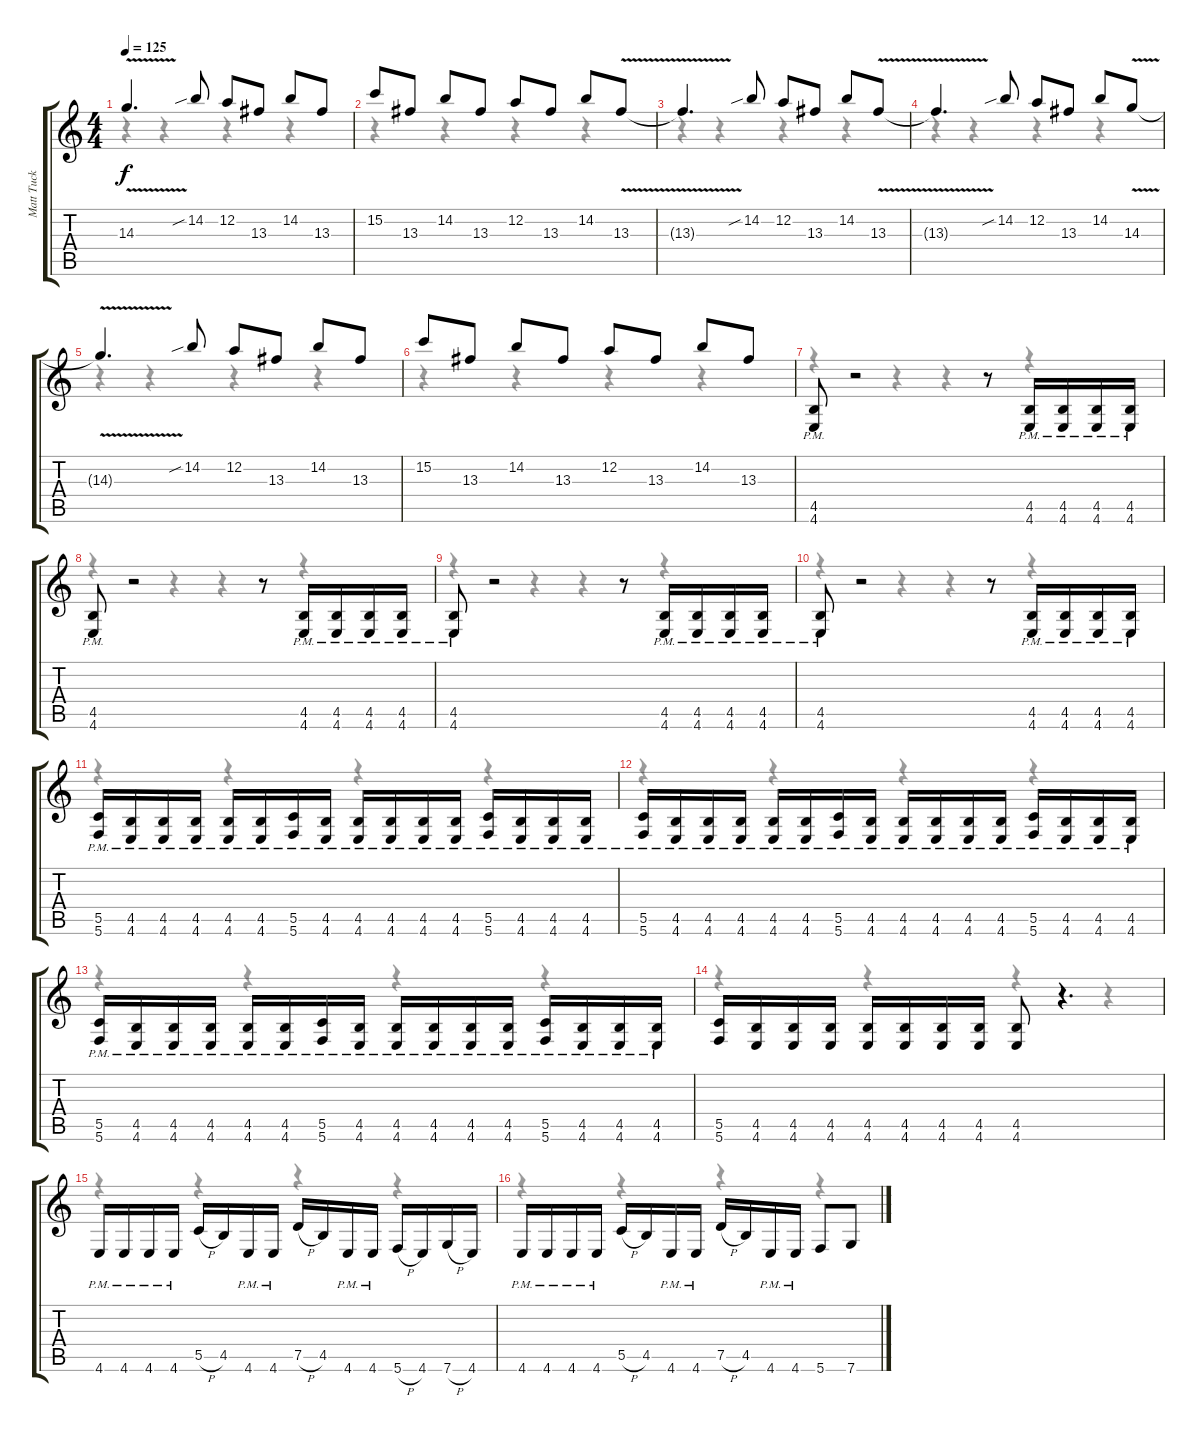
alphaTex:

\track ("Matt Tuck" "Matt Tuck") {instrument distortionguitar}
\staff {score tabs}
\tuning (D4 A3 F3 C3 G2 C2) {hide}
\voice
\ts (4 4)
\tempo 125
\clef g2
\ks c
14.3{v t}.4{d dy f} 14.2{sib}.8 12.2.8 13.3.8 14.2.8 13.3.8 |
15.2.8 13.3.8 14.2.8 13.3.8 12.2.8 13.3.8 14.2.8 13.3{v}.8 |
13.3{v t}.4{d} 14.2{sib}.8 12.2.8 13.3.8 14.2.8 13.3{v}.8 |
13.3{v t}.4{d} 14.2{sib}.8 12.2.8 13.3.8 14.2.8 14.3{v}.8 |
14.3{v t}.4{d} 14.2{sib}.8 12.2.8 13.3.8 14.2.8 13.3.8 |
15.2.8 13.3.8 14.2.8 13.3.8 12.2.8 13.3.8 14.2.8 13.3.8 |
(4.5{pm} 4.6{pm}).8 r.2 r.8 (4.5{pm} 4.6{pm}).16 (4.5{pm} 4.6{pm}).16 (4.5{pm} 4.6{pm}).16 (4.5{pm} 4.6{pm}).16 |
(4.5{pm} 4.6{pm}).8 r.2 r.8 (4.5{pm} 4.6{pm}).16 (4.5{pm} 4.6{pm}).16 (4.5{pm} 4.6{pm}).16 (4.5{pm} 4.6{pm}).16 |
(4.5{pm} 4.6{pm}).8 r.2 r.8 (4.5{pm} 4.6{pm}).16 (4.5{pm} 4.6{pm}).16 (4.5{pm} 4.6{pm}).16 (4.5{pm} 4.6{pm}).16 |
(4.5{pm} 4.6{pm}).8 r.2 r.8 (4.5{pm} 4.6{pm}).16 (4.5{pm} 4.6{pm}).16 (4.5{pm} 4.6{pm}).16 (4.5{pm} 4.6{pm}).16 |
(5.5{pm} 5.6{pm}).16 (4.5{pm} 4.6{pm}).16 (4.5{pm} 4.6{pm}).16 (4.5{pm} 4.6{pm}).16 (4.5{pm} 4.6{pm}).16 (4.5{pm} 4.6{pm}).16 (5.5{pm} 5.6{pm}).16 (4.5{pm} 4.6{pm}).16 (4.5{pm} 4.6{pm}).16 (4.5{pm} 4.6{pm}).16 (4.5{pm} 4.6{pm}).16 (4.5{pm} 4.6{pm}).16 (5.5{pm} 5.6{pm}).16 (4.5{pm} 4.6{pm}).16 (4.5{pm} 4.6{pm}).16 (4.5{pm} 4.6{pm}).16 |
(5.5{pm} 5.6{pm}).16 (4.5{pm} 4.6{pm}).16 (4.5{pm} 4.6{pm}).16 (4.5{pm} 4.6{pm}).16 (4.5{pm} 4.6{pm}).16 (4.5{pm} 4.6{pm}).16 (5.5{pm} 5.6{pm}).16 (4.5{pm} 4.6{pm}).16 (4.5{pm} 4.6{pm}).16 (4.5{pm} 4.6{pm}).16 (4.5{pm} 4.6{pm}).16 (4.5{pm} 4.6{pm}).16 (5.5{pm} 5.6{pm}).16 (4.5{pm} 4.6{pm}).16 (4.5{pm} 4.6{pm}).16 (4.5{pm} 4.6{pm}).16 |
(5.5{pm} 5.6).16 (4.5{pm} 4.6).16 (4.5{pm} 4.6).16 (4.5{pm} 4.6).16 (4.5{pm} 4.6).16 (4.5{pm} 4.6).16 (5.5{pm} 5.6).16 (4.5{pm} 4.6).16 (4.5{pm} 4.6).16 (4.5{pm} 4.6).16 (4.5{pm} 4.6).16 (4.5{pm} 4.6).16 (5.5{pm} 5.6).16 (4.5{pm} 4.6).16 (4.5{pm} 4.6).16 (4.5{pm} 4.6).16 |
(5.5 5.6).16 (4.5 4.6).16 (4.5 4.6).16 (4.5 4.6).16 (4.5 4.6).16 (4.5 4.6).16 (4.5 4.6).16 (4.5 4.6).16 (4.5 4.6).8 r.4{d} |
4.6{pm}.16 4.6{pm}.16 4.6{pm}.16 4.6{pm}.16 5.5{h}.16 4.5.16 4.6{pm}.16 4.6{pm}.16 7.5{h}.16 4.5.16 4.6{pm}.16 4.6{pm}.16 5.6{h}.16 4.6.16 7.6{h}.16 4.6.16 |
4.6{pm}.16 4.6{pm}.16 4.6{pm}.16 4.6{pm}.16 5.5{h}.16 4.5.16 4.6{pm}.16 4.6{pm}.16 7.5{h}.16 4.5.16 4.6{pm}.16 4.6{pm}.16 5.6.8 7.6.8
\voice
\clef g2
\ottava regular
\simile none
\ks c
r.4{dy f} r.4 r.4 r.4 |
r.4 r.4 r.4 r.4 |
r.4 r.4 r.4 r.4 |
r.4 r.4 r.4 r.4 |
r.4 r.4 r.4 r.4 |
r.4 r.4 r.4 r.4 |
r.4 r.4 r.4 r.4 |
r.4 r.4 r.4 r.4 |
r.4 r.4 r.4 r.4 |
r.4 r.4 r.4 r.4 |
r.4 r.4 r.4 r.4 |
r.4 r.4 r.4 r.4 |
r.4 r.4 r.4 r.4 |
r.4 r.4 r.4 r.4 |
r.4 r.4 r.4 r.4 |
r.4 r.4 r.4 r.4
